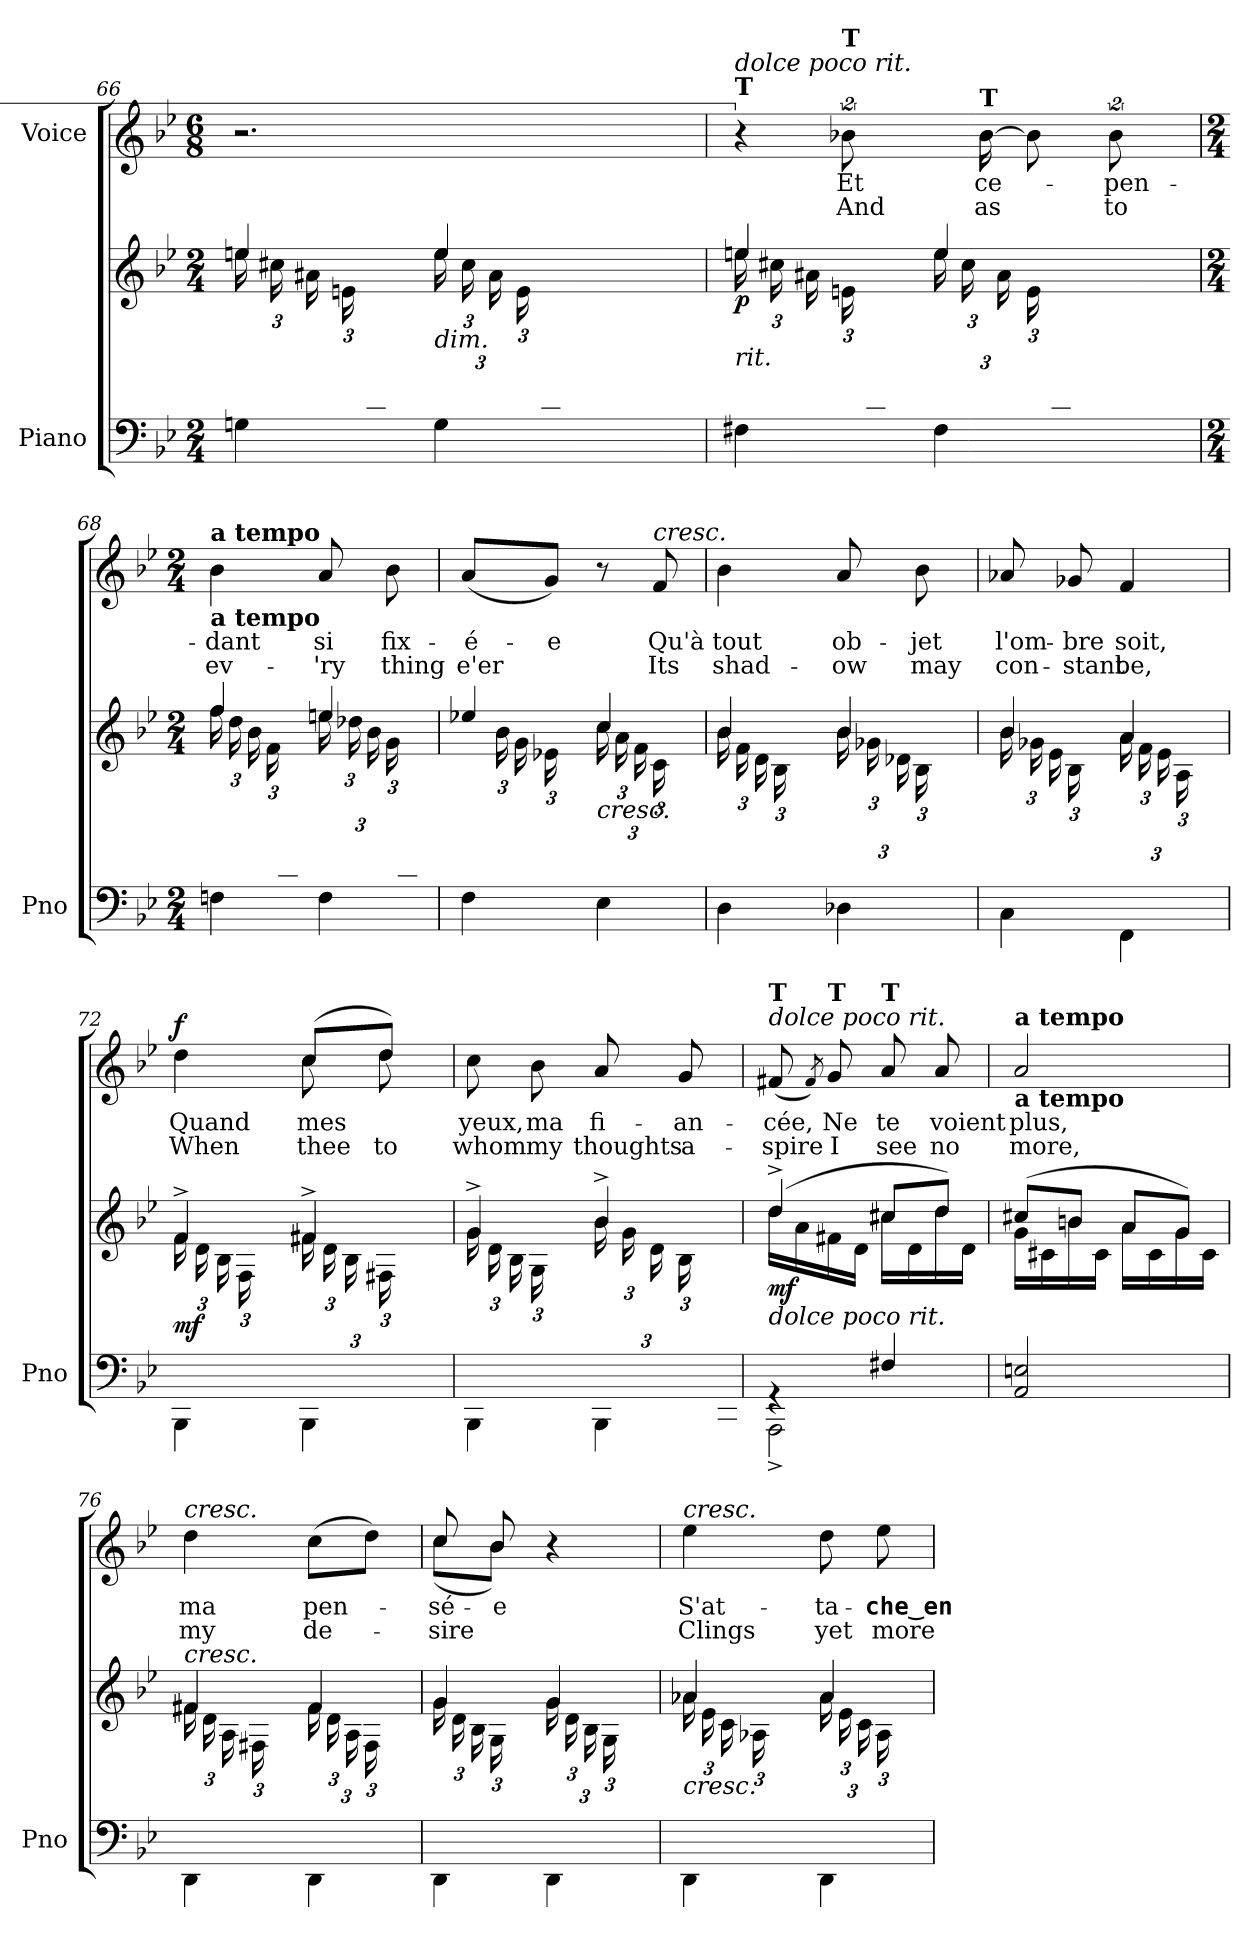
**kern	**kern	**dynam	**kern	**text	**text	**dynam
*part2	*part2	*part2	*part1	*part1	*part1	*part1
*staff3	*staff2	*staff2/3	*staff1	*staff1	*staff1	*staff1
*I"Piano	*	*	*I"Voice	*	*	*
*I'Pno	*	*	*	*	*	*
*clefF4	*clefG2	*	*clefG2	*	*	*
*k[b-e-]	*k[b-e-]	*	*k[b-e-]	*	*	*
*M2/4	*M2/4	*	*M6/8	*	*	*
=66	=66	=66	=66	=66	=66	=66
*^	*^	*	*	*	*	*
*	*	*	*Xbrackettup	*	*	*	*	*
6ryy	4Gn\	(>4een/	24ee\LL	.	2.r	.	.	.
.	.	.	24cc#X\	.	.	.	.	.
.	.	.	24a#X\	.	.	.	.	.
.	.	.	24en\	.	.	.	.	.
24c#X/	.	.	12ryy	.	.	.	.	.
24A#X/JJ)	.	.	.	.	.	.	.	.
!	!	!LO:TX:b:i:t=dim.	!	!	!	!	!	!
6ryy	4G\	(>4ee/	24ee\LL	.	.	.	.	.
.	.	.	24cc#\	.	.	.	.	.
.	.	.	24a#\	.	.	.	.	.
.	.	.	24e\	.	.	.	.	.
24c#/	.	.	4ryy	.	.	.	.	.
24A#/JJ)	.	.	.	.	.	.	.	.
4ryy	4ryy	4ryy	.	.	.	.	.	.
.	.	.	12ryy	.	.	.	.	.
=67	=67	=67	=67	=67	=67	=67	=67	=67
!	!	!	!	!	!LO:TX:a:B:t=T	!	!	!
!	!	!	!	!	!LO:TX:a:i:t=dolce poco rit.	!	!	!
!LO:TX:a:i:t=rit.	!	!	!	!	!	!	!	!
!	!	!	!	!LO:DY:b	!LO:N:vis=8	!	!	!
6ryy	4F#X\	(>4een/	24ee\LL	p	12.r	.	.	.
.	.	.	24cc#X\	.	.	.	.	.
.	.	.	24a#X\	.	.	.	.	.
!	!	!	!	!	!LO:TX:a:B:t=T	!	!	!
!	!	!	!	!	!	!LO:LY:b	!LO:LY:b	!
.	.	.	24en\	.	16%3b-X\	Et	And	.
24c#X/	.	.	12ryy	.	.	.	.	.
24A#X/JJ)	.	.	.	.	.	.	.	.
6ryy	4F#\	(>4ee/	24ee\LL	.	.	.	.	.
.	.	.	24cc#\	.	.	.	.	.
!	!	!	!	!	!LO:TX:a:B:t=T	!	!	!
!	!	!	!	!	!	!LO:LY:b	!LO:LY:b	!
.	.	.	.	.	[16b-\	ce-	as	.
.	.	.	24a#\	.	.	.	.	.
.	.	.	24e\	.	8b-\]	.	.	.
24c#/	.	.	8.ryy	.	.	.	.	.
24A#/JJ)	.	.	.	.	.	.	.	.
!	!	!	!	!	!	!LO:LY:b	!LO:LY:b	!
8.ryy	8.ryy	8.ryy	.	.	16%3b-\	-pen-	to	.
.	.	.	12ryy	.	.	.	.	.
!!LO:LB:g=z
=68	=68	=68	=68	=68	=68	=68	=68	=68
*M2/4	*	*M2/4	*	*	*M2/4	*	*	*
!	!	!	!	!	!LO:TX:b:B:t=a tempo	!	!	!
!	!	!	!	!	!LO:TX:a:B:t=a tempo	!	!	!
!	!	!	!	!	!	!LO:LY:b	!LO:LY:b	!
6ryy	4Fn\	(>4ff/	24ff\LL	.	4b-\	-dant	ev-	.
.	.	.	24dd\	.	.	.	.	.
.	.	.	24b-\	.	.	.	.	.
.	.	.	24f\	.	.	.	.	.
24d/	.	.	12ryy	.	.	.	.	.
24B-/JJ)	.	.	.	.	.	.	.	.
!	!	!	!	!	!	!LO:LY:b	!LO:LY:b	!
6ryy	4F\	(>4een/	24ee\LL	.	8a/	si	-'ry	.
.	.	.	24dd-X\	.	.	.	.	.
.	.	.	24b-\	.	.	.	.	.
!	!	!	!	!	!	!LO:LY:b	!LO:LY:b	!
.	.	.	24g\	.	8b-\	fix-	thing	.
24d-X/	.	.	12ryy	.	.	.	.	.
24B-/JJ)	.	.	.	.	.	.	.	.
=69	=69	=69	=69	=69	=69	=69	=69	=69
!	!	!	!	!	!	!LO:LY:b	!LO:LY:b	!
6ryy	4F\	(>4ee-X/	24ee-\LLyy	.	(<8a/L	-é-	e'er	.
.	.	.	24b-\	.	.	.	.	.
.	.	.	24g\	.	.	.	.	.
!	!	!	!	!	!	!LO:LY:b	!	!
.	.	.	24e-X\	.	8g/J)	-e	.	.
24B-/	.	.	12ryy	.	.	.	.	.
24G/JJ)	.	.	.	.	.	.	.	.
!	!	!LO:TX:b:i:t=cresc.	!	!	!	!	!	!
6ryy	4E-\	(>4cc/	24cc\LL	.	8r	.	.	.
.	.	.	24a\	.	.	.	.	.
.	.	.	24f\	.	.	.	.	.
!	!	!	!	!	!LO:TX:a:i:t=cresc.	!	!	!
!	!	!	!	!	!	!LO:LY:b	!LO:LY:b	!
.	.	.	24c\	.	8f/	Qu'à	Its	.
24A/	.	.	12ryy	.	.	.	.	.
24F/JJ)	.	.	.	.	.	.	.	.
=70	=70	=70	=70	=70	=70	=70	=70	=70
!	!	!	!	!	!	!LO:LY:b	!LO:LY:b	!
6ryy	4D\	(>4b-/	24b-\LL	.	4b-\	tout	shad-	.
.	.	.	24f\	.	.	.	.	.
.	.	.	24d\	.	.	.	.	.
.	.	.	24B-\	.	.	.	.	.
24F/	.	.	12ryy	.	.	.	.	.
24D/JJ)	.	.	.	.	.	.	.	.
!	!	!	!	!	!	!LO:LY:b	!LO:LY:b	!
6ryy	4D-X\	(>4b-/	24b-\LL	.	8a/	ob-	-ow	.
.	.	.	24g-X\	.	.	.	.	.
.	.	.	24d-X\	.	.	.	.	.
!	!	!	!	!	!	!LO:LY:b	!LO:LY:b	!
.	.	.	24B-\	.	8b-\	-jet	may	.
24G-X/	.	.	12ryy	.	.	.	.	.
24D/JJ)	.	.	.	.	.	.	.	.
!!LO:LB:g=z
=71	=71	=71	=71	=71	=71	=71	=71	=71
!	!	!	!	!	!	!LO:LY:b	!LO:LY:b	!
6ryy	4C\	(>4b-/	24b-\LL	.	8a-X/	l'om-	con-	.
.	.	.	24g-X\	.	.	.	.	.
.	.	.	24e-\	.	.	.	.	.
!	!	!	!	!	!	!LO:LY:b	!LO:LY:b	!
.	.	.	24B-\	.	8g-X/	-bre	-stant	.
24G-X/	.	.	12ryy	.	.	.	.	.
24C/JJ)	.	.	.	.	.	.	.	.
!	!	!	!	!	!	!LO:LY:b	!LO:LY:b	!
6ryy	4FF\	(>4a/	24a\LL	.	4f/	soit,	be,	.
.	.	.	24f\	.	.	.	.	.
.	.	.	24e-\	.	.	.	.	.
.	.	.	24A\	.	.	.	.	.
24C/	.	.	12ryy	.	.	.	.	.
24FF/JJ)	.	.	.	.	.	.	.	.
=72	=72	=72	=72	=72	=72	=72	=72	=72
!	!	!	!	!LO:DY:b	!	!LO:LY:b	!LO:LY:b	!LO:DY:a
*	*	*	*	*	*^	*	*	*
6ryy	4BBB-\	(>4f^/	24f\LL	mf	4dd\	4ryy	Quand	When	f
.	.	.	24d\	.	.	.	.	.	.
.	.	.	24B-\	.	.	.	.	.	.
.	.	.	24F\	.	.	.	.	.	.
24BB-/	.	.	12ryy	.	.	.	.	.	.
24FF/JJ)	.	.	.	.	.	.	.	.	.
!	!	!	!	!	!	!	!LO:LY:b	!LO:LY:b	!
6ryy	4BBB-\	(>4f#X^/	24f#\LL	.	(>8cc/L	8cc\	mes	thee	.
.	.	.	24d\	.	.	.	.	.	.
.	.	.	24B-\	.	.	.	.	.	.
!	!	!	!	!	!	!	!	!LO:LY:b	!
.	.	.	24F#X\	.	8dd/J)	8dd\	.	to	.
24BB-/	.	.	12ryy	.	.	.	.	.	.
24FF#X/JJ)	.	.	.	.	.	.	.	.	.
*	*	*	*	*	*v	*v	*	*	*
=73	=73	=73	=73	=73	=73	=73	=73	=73
!	!	!	!	!	!	!LO:LY:b	!LO:LY:b	!
6ryy	4BBB-\	(>4g^/	24g\LL	.	8cc\	yeux,	whom	.
.	.	.	24d\	.	.	.	.	.
.	.	.	24B-\	.	.	.	.	.
!	!	!	!	!	!	!LO:LY:b	!LO:LY:b	!
.	.	.	24G\	.	8b-\	ma	my	.
24BB-/	.	.	12ryy	.	.	.	.	.
24GG/JJ)	.	.	.	.	.	.	.	.
!	!	!	!	!	!	!LO:LY:b	!LO:LY:b	!
6ryy	4BBB-\	(>4b-^/	24b-\LL	.	8a/	fi-	thoughts	.
.	.	.	24g\	.	.	.	.	.
.	.	.	24d\	.	.	.	.	.
!	!	!	!	!	!	!LO:LY:b	!LO:LY:b	!
.	.	.	24B-\	.	8g/	-an-	a-	.
24BB-/	.	.	12ryy	.	.	.	.	.
24BBB-/JJ)	.	.	.	.	.	.	.	.
!!LO:PB:g=z
=74	=74	=74	=74	=74	=74	=74	=74	=74
!	!	!	!	!	!LO:TX:a:i:t=dolce  poco rit.	!	!	!
!	!	!	!	!	!LO:TX:a:B:t=T	!	!	!
!LO:TX:a:i:t=dolce  poco rit.	!	!	!	!	!	!	!	!
!	!	!	!	!LO:DY:b	!	!LO:LY:b	!LO:LY:b	!
4rGG	2AAA^\	(>4dd^/	16dd\LL	mf	(<8f#X/	-cée,	-spire	.
.	.	.	16a\	.	.	.	.	.
.	.	.	.	.	8qf#/)	.	.	.
!	!	!	!	!	!LO:TX:a:B:t=T	!	!	!
!	!	!	!	!	!	!LO:LY:b	!LO:LY:b	!
.	.	.	16f#X\	.	8g/	Ne	I	.
.	.	.	16d\JJ	.	.	.	.	.
!	!	!	!	!	!LO:TX:a:B:t=T	!	!	!
!	!	!	!	!	!	!LO:LY:b	!LO:LY:b	!
4F#X/	.	8cc#X/L	16cc#\LL	.	8a/	te	see	.
.	.	.	16d\	.	.	.	.	.
!	!	!	!	!	!	!LO:LY:b	!LO:LY:b	!
.	.	8dd/J)	16dd\	.	8a/	voient	no	.
.	.	.	16d\JJ	.	.	.	.	.
*v	*v	*	*	*	*	*	*	*
=75	=75	=75	=75	=75	=75	=75	=75
!	!	!	!	!LO:TX:b:B:t=a tempo	!	!	!
!	!	!	!	!LO:TX:a:B:t=a tempo	!	!	!
!	!	!	!	!	!LO:LY:b	!LO:LY:b	!
2AA/ 2En/	(>8cc#X/L	16g\LL	.	2a/	plus,	more,	.
.	.	16c#X\	.	.	.	.	.
.	8bn/J	16b\	.	.	.	.	.
.	.	16c#\JJ	.	.	.	.	.
.	8a/L	16a\LL	.	.	.	.	.
.	.	16c#\	.	.	.	.	.
.	8g/J)	16g\	.	.	.	.	.
.	.	16c#\JJ	.	.	.	.	.
=76	=76	=76	=76	=76	=76	=76	=76
*^	*	*	*	*	*	*	*
!	!	!	!	!	!LO:TX:a:i:t=cresc.	!	!	!
!	!	!LO:TX:a:i:t=cresc.	!	!	!	!	!	!
!	!	!	!	!	!	!LO:LY:b	!LO:LY:b	!
6ryy	4DD\	(>4f#X/	24f#\LL	.	4dd\	ma	my	.
.	.	.	24d\	.	.	.	.	.
.	.	.	24A\	.	.	.	.	.
.	.	.	24F#X\	.	.	.	.	.
24D/	.	.	12ryy	.	.	.	.	.
24AA/JJ)	.	.	.	.	.	.	.	.
!	!	!	!	!	!	!LO:LY:b	!LO:LY:b	!
6ryy	4DD\	(>4f#/	24f#\LL	.	(>8cc\L	pen-	de-	.
.	.	.	24d\	.	.	.	.	.
.	.	.	24A\	.	.	.	.	.
.	.	.	24F#\	.	8dd\J)	.	.	.
24D/	.	.	12ryy	.	.	.	.	.
24AA/JJ)	.	.	.	.	.	.	.	.
!!LO:PB:g=z
=77	=77	=77	=77	=77	=77	=77	=77	=77
!	!	!	!	!	!	!LO:LY:b	!LO:LY:b	!
*	*	*	*	*	*^	*	*	*
6ryy	4DD\	(>4g/	24g\LL	.	8cc/	(<8cc\L	-sé-	-sire	.
.	.	.	24d\	.	.	.	.	.	.
.	.	.	24B-\	.	.	.	.	.	.
!	!	!	!	!	!	!	!LO:LY:b	!	!
.	.	.	24G\	.	8b-/	8b-\J)	-e	.	.
24D/	.	.	12ryy	.	.	.	.	.	.
24BB-/JJ)	.	.	.	.	.	.	.	.	.
6ryy	4DD\	(>4g/	24g\LL	.	4r	4rgyy	.	.	.
.	.	.	24d\	.	.	.	.	.	.
.	.	.	24B-\	.	.	.	.	.	.
.	.	.	24G\	.	.	.	.	.	.
24D/	.	.	12ryy	.	.	.	.	.	.
24BB-/JJ)	.	.	.	.	.	.	.	.	.
*	*	*	*	*	*v	*v	*	*	*
=78	=78	=78	=78	=78	=78	=78	=78	=78
!	!	!	!	!	!LO:TX:a:i:t=cresc.	!	!	!
!	!	!LO:TX:b:i:t=cresc.	!	!	!	!	!	!
!	!	!	!	!	!	!LO:LY:b	!LO:LY:b	!
6ryy	4DD\	(>4a-X/	24a-\LL	.	4ee-\	S'at-	Clings	.
.	.	.	24e-\	.	.	.	.	.
.	.	.	24c\	.	.	.	.	.
.	.	.	24A-X\	.	.	.	.	.
24E-/	.	.	12ryy	.	.	.	.	.
24AA-X/JJ)	.	.	.	.	.	.	.	.
!	!	!	!	!	!	!LO:LY:b	!LO:LY:b	!
6ryy	4DD\	(>4a-/	24a-\LL	.	8dd\	-ta-	yet	.
.	.	.	24e-\	.	.	.	.	.
.	.	.	24c\	.	.	.	.	.
!	!	!	!	!	!	!LO:LY:b	!LO:LY:b	!
.	.	.	24A-\	.	8ee-\	-che‿en-	more	.
24E-/	.	.	12ryy	.	.	.	.	.
24AA-/JJ)	.	.	.	.	.	.	.	.
*v	*v	*	*	*	*	*	*	*
*	*v	*v	*	*	*	*	*
=	=	=	=	=	=	=
*-	*-	*-	*-	*-	*-	*-
